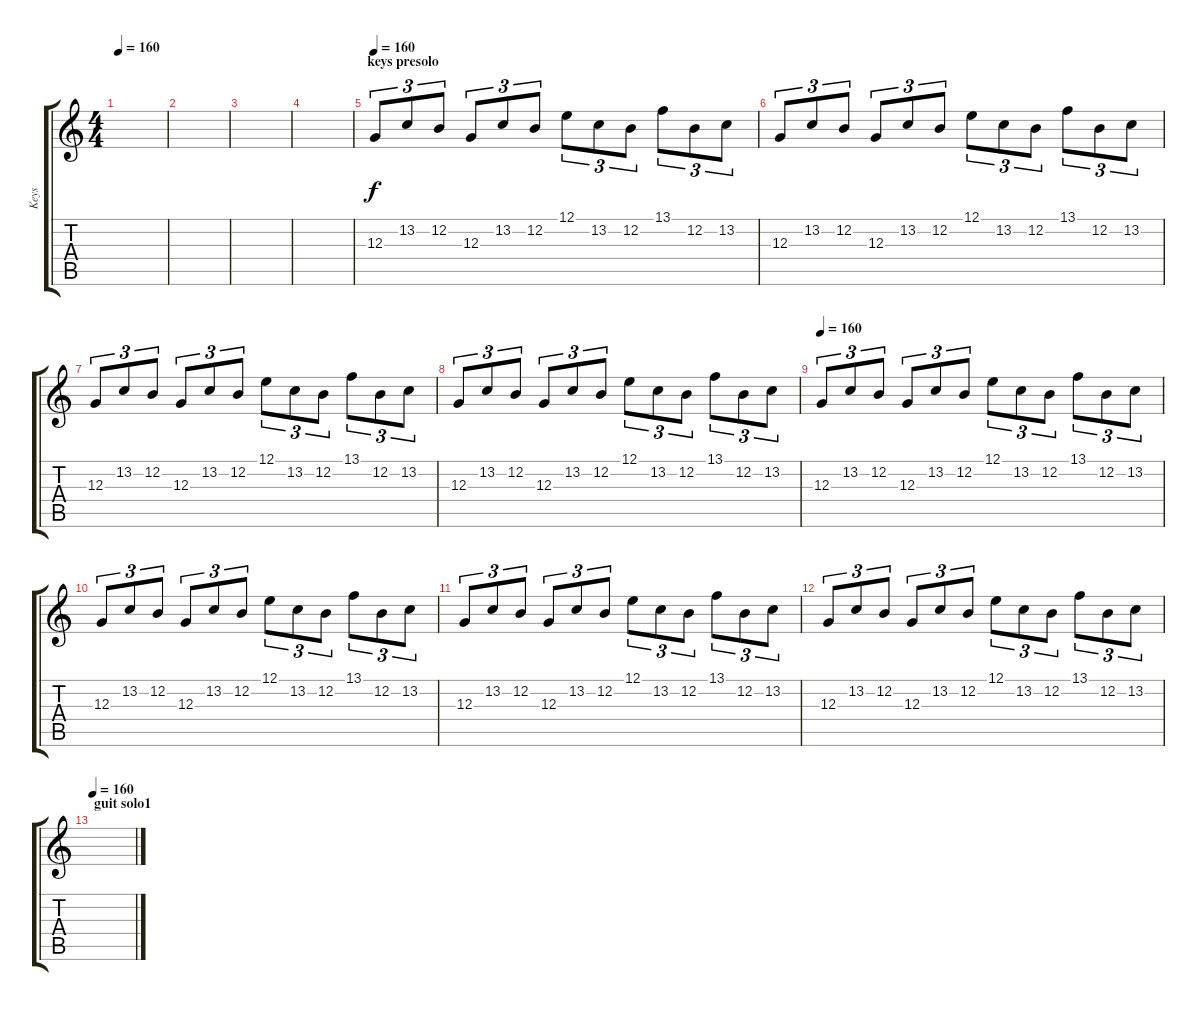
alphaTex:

\track ("Keys" "Keys") {instrument lead1square}
\staff {score tabs}
\tuning (E4 B3 G3 D3 A2 E2) {hide}
\ts (4 4)
\tempo 160
\clef g2
\ks c
|
|
|
|
\section ("" "keys presolo")
\tempo 160
12.3.8{tu (3 2)} 13.2.8{tu (3 2)} 12.2.8{tu (3 2)} 12.3.8{tu (3 2)} 13.2.8{tu (3 2)} 12.2.8{tu (3 2)} 12.1.8{tu (3 2)} 13.2.8{tu (3 2)} 12.2.8{tu (3 2)} 13.1.8{tu (3 2)} 12.2.8{tu (3 2)} 13.2.8{tu (3 2)} |
12.3.8{tu (3 2)} 13.2.8{tu (3 2)} 12.2.8{tu (3 2)} 12.3.8{tu (3 2)} 13.2.8{tu (3 2)} 12.2.8{tu (3 2)} 12.1.8{tu (3 2)} 13.2.8{tu (3 2)} 12.2.8{tu (3 2)} 13.1.8{tu (3 2)} 12.2.8{tu (3 2)} 13.2.8{tu (3 2)} |
12.3.8{tu (3 2)} 13.2.8{tu (3 2)} 12.2.8{tu (3 2)} 12.3.8{tu (3 2)} 13.2.8{tu (3 2)} 12.2.8{tu (3 2)} 12.1.8{tu (3 2)} 13.2.8{tu (3 2)} 12.2.8{tu (3 2)} 13.1.8{tu (3 2)} 12.2.8{tu (3 2)} 13.2.8{tu (3 2)} |
12.3.8{tu (3 2)} 13.2.8{tu (3 2)} 12.2.8{tu (3 2)} 12.3.8{tu (3 2)} 13.2.8{tu (3 2)} 12.2.8{tu (3 2)} 12.1.8{tu (3 2)} 13.2.8{tu (3 2)} 12.2.8{tu (3 2)} 13.1.8{tu (3 2)} 12.2.8{tu (3 2)} 13.2.8{tu (3 2)} |
\tempo 160
12.3.8{tu (3 2)} 13.2.8{tu (3 2)} 12.2.8{tu (3 2)} 12.3.8{tu (3 2)} 13.2.8{tu (3 2)} 12.2.8{tu (3 2)} 12.1.8{tu (3 2)} 13.2.8{tu (3 2)} 12.2.8{tu (3 2)} 13.1.8{tu (3 2)} 12.2.8{tu (3 2)} 13.2.8{tu (3 2)} |
12.3.8{tu (3 2)} 13.2.8{tu (3 2)} 12.2.8{tu (3 2)} 12.3.8{tu (3 2)} 13.2.8{tu (3 2)} 12.2.8{tu (3 2)} 12.1.8{tu (3 2)} 13.2.8{tu (3 2)} 12.2.8{tu (3 2)} 13.1.8{tu (3 2)} 12.2.8{tu (3 2)} 13.2.8{tu (3 2)} |
12.3.8{tu (3 2)} 13.2.8{tu (3 2)} 12.2.8{tu (3 2)} 12.3.8{tu (3 2)} 13.2.8{tu (3 2)} 12.2.8{tu (3 2)} 12.1.8{tu (3 2)} 13.2.8{tu (3 2)} 12.2.8{tu (3 2)} 13.1.8{tu (3 2)} 12.2.8{tu (3 2)} 13.2.8{tu (3 2)} |
12.3.8{tu (3 2)} 13.2.8{tu (3 2)} 12.2.8{tu (3 2)} 12.3.8{tu (3 2)} 13.2.8{tu (3 2)} 12.2.8{tu (3 2)} 12.1.8{tu (3 2)} 13.2.8{tu (3 2)} 12.2.8{tu (3 2)} 13.1.8{tu (3 2)} 12.2.8{tu (3 2)} 13.2.8{tu (3 2)} |
\section ("" "guit solo1")
\tempo 160
